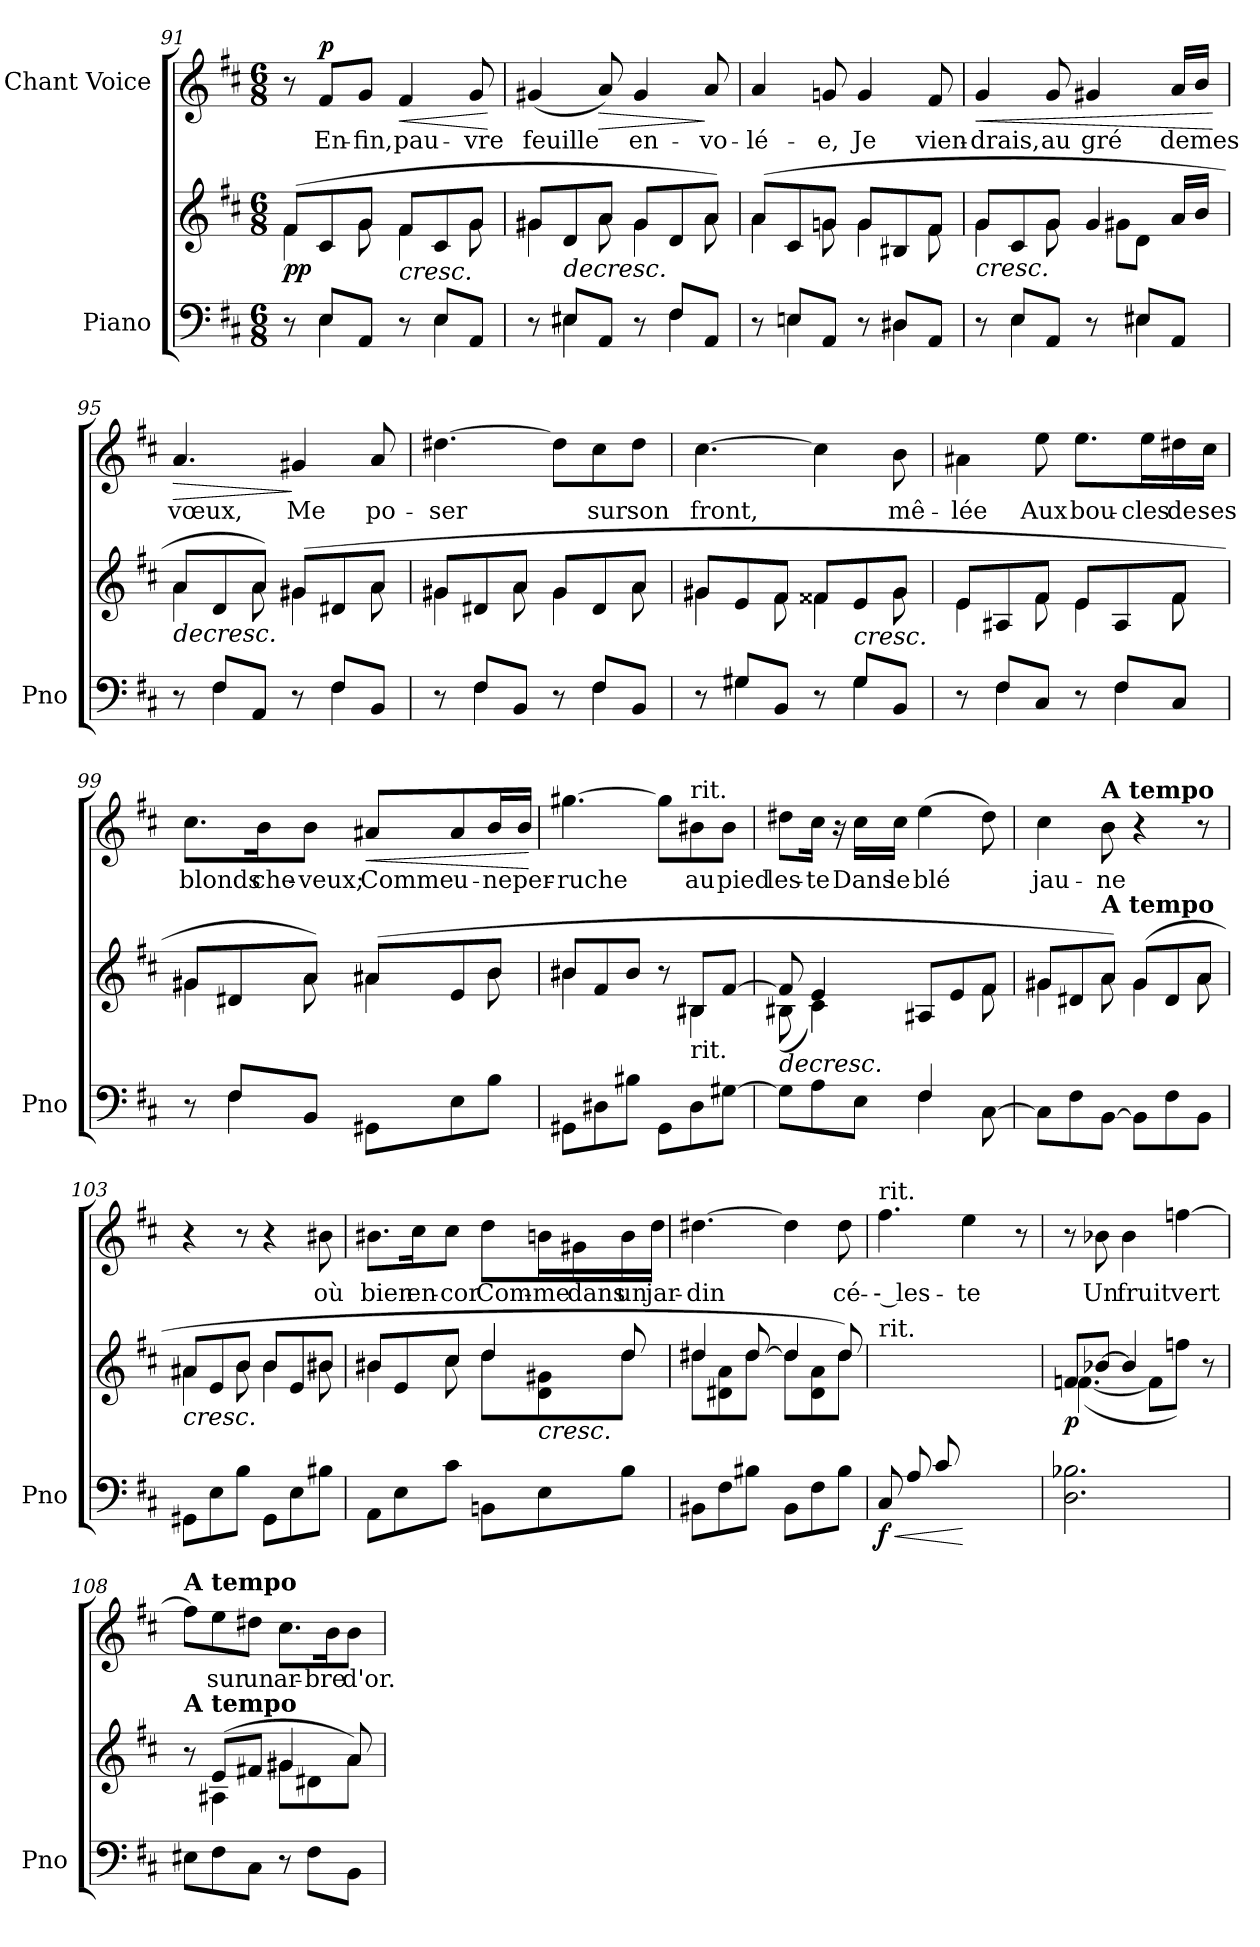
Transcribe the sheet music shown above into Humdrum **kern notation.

**kern	**kern	**dynam	**kern	**text	**dynam
*part2	*part2	*part2	*part1	*part1	*part1
*staff3	*staff2	*staff2/3	*staff1	*staff1	*staff1
*I"Piano	*	*	*I"Chant Voice	*	*
*I'Pno	*	*	*	*	*
*clefF4	*clefG2	*	*clefG2	*	*
*k[f#c#]	*k[f#c#]	*	*k[f#c#]	*	*
*M6/8	*M6/8	*	*M6/8	*	*
=91	=91	=91	=91	=91	=91
*^	*^	*	*	*	*
!	!	!	!	!LO:DY:b	!	!	!
8r	8ryy	(8f#/L	4f#\	pp	8r	.	.
!	!	!	!	!	!	!LO:LY:b	!LO:DY:a
8E/L	4E\	8c#/	.	.	8f#/L	En-	p
!	!	!	!	!	!	!LO:LY:b	!
8AA/J	.	8g/J	8g\	.	8g/J	-fin,	.
!	!	!	!	!LO:HP:b	!	!LO:LY:b	!LO:HP:b
8r	8ryy	8f#/L	4f#\	<	4f#/	pau-	<
8E/L	4E\	8c#/	.	.	.	.	.
!	!	!	!	!	!	!LO:LY:b	!
8AA/J	.	8g/J	8g\	.	8g/	-vre	.
*v	*v	*	*	*	*	*	*
*	*v	*v	*	*	*	*
.	.	.	.	.	[
=92	=92	=92	=92	=92	=92
*^	*^	*	*	*	*
!	!	!	!	!	!	!LO:LY:b	!
8r	8ryy	8g#X/L	4g#\	.	(4g#X/	feuille	.
!	!	!	!	!LO:HP:b	!	!	!
8E#X/L	4E#\	8d/	.	>	.	.	.
!	!	!	!	!	!	!	!LO:HP:b
8AA/J	.	8a/J	8a\	.	8a/)	.	>
!	!	!	!	!	!	!LO:LY:b	!
8r	8ryy	8g#/L	4g#\	.	4g#/	en-	.
8F#/L	4F#\	8d/	.	.	.	.	.
!	!	!	!	!	!	!LO:LY:b	!
8AA/J	.	8a/J)	8a\	[	8a/	-vo-	]
=93	=93	=93	=93	=93	=93	=93	=93
!	!	!	!	!	!	!LO:LY:b	!
8r	8ryy	(8a/L	4a\	.	4a/	-lé-	.
8En/L	4E\	8c#/	.	.	.	.	.
!	!	!	!	!	!	!LO:LY:b	!
8AA/J	.	8gn/J	8g\	.	8gn/	-e,	.
!	!	!	!	!	!	!LO:LY:b	!
8r	8ryy	8g/L	4g\	.	4g/	Je	.
8D#X/L	4D#\	8B#X/	.	.	.	.	.
!	!	!	!	!	!	!LO:LY:b	!
8AA/J	.	8f#/J	8f#\	.	8f#/	vien-	.
!!LO:LB:g=z
=94	=94	=94	=94	=94	=94	=94	=94
!	!	!	!	!LO:HP:b	!	!LO:LY:b	!LO:HP:b
8r	8ryy	8g/L	4g\	<	4g/	-drais,	<
8E/L	4E\	8c#/	.	.	.	.	.
!	!	!	!	!	!	!LO:LY:b	!
8AA/J	.	8g/J	8g\	.	8g/	au	.
!	!	!	!	!	!	!LO:LY:b	!
8r	8ryy	4g/	8g#X\L	]	4g#X/	gré	.
8E#X/L	4E#\	.	8d\J	.	.	.	.
!	!	!	!	!	!	!LO:LY:b	!
8AA/J	.	16a/LL	8ryy	.	16a/LL	de	.
!	!	!	!	!	!	!LO:LY:b	!
.	.	16b/JJ	.	.	16b/JJ	mes	.
*v	*v	*	*	*	*	*	*
*	*v	*v	*	*	*	*
.	.	.	.	.	[
!!LO:PB:g=z
=95	=95	=95	=95	=95	=95
*^	*	*	*	*	*
!	!	!	!LO:HP:b	!	!LO:LY:b	!LO:HP:b
*	*	*^	*	*	*	*
8r	8ryy	8a/L	4a\	>	4.a/	vœux,	>
8F#/L	4F#\	8d/	.	.	.	.	.
8AA/J	.	8a/J)	8a\	.	.	.	.
!	!	!	!	!	!	!LO:LY:b	!
8r	8ryy	(8g#X/L	4g#\	[	4g#X/	Me	]
8F#/L	4F#\	8d#X/	.	.	.	.	.
!	!	!	!	!	!	!LO:LY:b	!
8BB/J	.	8a/J	8a\	.	8a/	po-	.
=96	=96	=96	=96	=96	=96	=96	=96
!	!	!	!	!	!	!LO:LY:b	!
8r	8ryy	8g#X/L	4g#\	.	[4.dd#X\	-ser	.
8F#/L	4F#\	8d#X/	.	.	.	.	.
8BB/J	.	8a/J	8a\	.	.	.	.
8r	8ryy	8g#/L	4g#\	.	8dd#\L]	.	.
!	!	!	!	!	!	!LO:LY:b	!
8F#/L	4F#\	8d#/	.	.	8cc#\	sur	.
!	!	!	!	!	!	!LO:LY:b	!
8BB/J	.	8a/J	8a\	.	8dd#\J	son	.
=97	=97	=97	=97	=97	=97	=97	=97
!	!	!	!	!	!	!LO:LY:b	!
8r	8ryy	8g#X/L	4g#\	.	[4.cc#\	front,	.
8G#X/L	4G#\	8e/	.	.	.	.	.
8BB/J	.	8f#/J	8f#\	.	.	.	.
8r	8ryy	8f##X/L	4f##\	.	4cc#\]	.	.
!	!	!	!	!LO:HP:b	!	!	!
8G#/L	4G#\	8e/	.	<	.	.	.
!	!	!	!	!	!	!LO:LY:b	!
8BB/J	.	8g#/J	8g#\	.	8b\	mê-	.
=98	=98	=98	=98	=98	=98	=98	=98
!	!	!	!	!	!	!LO:LY:b	!
8r	8ryy	8e/L	4e\	.	4a#X\	-lée	.
8F#/L	4F#\	8A#X/	.	.	.	.	.
!	!	!	!	!	!	!LO:LY:b	!
8C#/J	.	8f#/J	8f#\	.	8ee\	Aux	.
!	!	!	!	!	!	!LO:LY:b	!
8r	8ryy	8e/L	4e\	.	8.ee\L	bou-	.
8F#/L	4F#\	8A#/	.	.	.	.	.
!	!	!	!	!	!	!LO:LY:b	!
.	.	.	.	.	16ee\L	-cles	.
!	!	!	!	!	!	!LO:LY:b	!
8C#/J	.	8f#/J	8f#\	.	16dd#X\	de	.
!	!	!	!	!	!	!LO:LY:b	!
.	.	.	.	.	16cc#\JJ	ses	.
!!LO:LB:g=z
=99	=99	=99	=99	=99	=99	=99	=99
!	!	!	!	!	!	!LO:LY:b	!
8r	8ryy	8g#X/L	4g#\	.	8.cc#\L	blonds	.
8F#/L	4F#\	8d#X/	.	.	.	.	.
!	!	!	!	!	!	!LO:LY:b	!
.	.	.	.	.	16b\K	che-	.
!	!	!	!	!	!	!LO:LY:b	!
8BB/J	.	8a/J)	8a\	.	8b\J	-veux;	.
!	!	!	!	!	!	!LO:LY:b	!LO:HP:b
8ryy	8GG#X\L	(8a#X/L	4a#\	.	8a#X/L	Comme	<
!	!	!	!	!	!	!LO:LY:b	!
4ryy	8E\	8e/	.	.	8a#/	u-	.
!	!	!	!	!	!	!LO:LY:b	!
.	8B\J	8b/J	8b\	.	16b/L	-ne	.
!	!	!	!	!	!	!LO:LY:b	!
.	.	.	.	.	16b/JJ	per-	.
*v	*v	*	*	*	*	*	*
*	*v	*v	*	*	*	*
.	.	]	.	.	[
=100	=100	=100	=100	=100	=100
*	*^	*	*	*	*
!	!	!	!	!	!LO:LY:b	!
8GG#X\L	8b#X/L	4b#\	.	[4.gg#X\	-ruche	.
8D#X\	8f#/	.	.	.	.	.
8B#X\J	8b#/J	8ryy	.	.	.	.
8GG#\L	8r	8ryy	.	8gg#\L]	.	.
!	!	!	!	!LO:TX:a:t=rit.	!	!
!	!LO:TX:b:t=rit.	!	!	!	!	!
!	!	!	!	!	!LO:LY:b	!
8D#\	8B#X/L	4B#\	.	8b#X\	au	.
!	!	!	!	!	!LO:LY:b	!
[>8G#X\J	[8f#/J	.	.	8b#\J	pied	.
=101	=101	=101	=101	=101	=101	=101
*^	*	*	*	*	*	*
!	!	!	!	!LO:HP:b	!	!LO:LY:b	!
8G#\L]	4.ryy	8f#/]	(8B#X\	>	8dd#X\L	les-	.
!	!	!	!	!	!	!LO:LY:b	!
8A\	.	4e/	4c#\)	.	16cc#\Jk	-te	.
.	.	.	.	.	16r	.	.
!	!	!	!	!	!	!LO:LY:b	!
8E\J	.	.	.	.	16cc#\LL	Dans	.
!	!	!	!	!	!	!LO:LY:b	!
.	.	.	.	.	16cc#\JJ	le	.
!	!	!	!	!	!	!LO:LY:b	!
4F#/	4F#\	8A#X/L	4ryy	.	(4ee\	blé	.
.	.	8e/	.	.	.	.	.
[>8C#\	8ryy	8f#/J	8f#\	.	8dd#\)	.	.
!!LO:PB:g=z
=102	=102	=102	=102	=102	=102	=102	=102
!	!	!	!	!	!	!LO:LY:b	!
*v	*v	*	*	*	*	*	*
8C#\L]	8g#X/L	4g#\	.	4cc#\	jau-	.
8F#\	8d#X/	.	.	.	.	.
!	!	!	!	!LO:TX:a:B:t=A tempo	!	!
!	!LO:TX:a:B:t=A tempo	!	!	!	!	!
!	!	!	!	!	!LO:LY:b	!
[8BB\J	8a/J)	8a\	.	8b\	-ne	.
8BB\L]	(8g#/L	4g#\	[	4r	.	.
8F#\	8d#/	.	.	.	.	.
8BB\J	8a/J	8a\	.	8r	.	.
=103	=103	=103	=103	=103	=103	=103
!	!	!	!LO:HP:b	!	!	!
8GG#X\L	8a#X/L	4a#\	<	4r	.	.
8E\	8e/	.	.	.	.	.
8B\J	8b/J	8b\	.	8r	.	.
8GG#\L	8b/L	4b\	.	4r	.	.
8E\	8e/	.	.	.	.	.
!	!	!	!	!	!LO:LY:b	!
8B#X\J	8b#X/J	8b#\	.	8b#X\	où	.
=104	=104	=104	=104	=104	=104	=104
!	!	!	!	!	!LO:LY:b	!
8AA\L	8b#X/L	4b#\	.	8.b#X\L	bien	.
8E\	8e/	.	.	.	.	.
!	!	!	!	!	!LO:LY:b	!
.	.	.	.	16cc#\K	en-	.
!	!	!	!	!	!LO:LY:b	!
8c#\J	8cc#/J	8cc#\	.	8cc#\J	-cor	.
!	!	!	!	!	!LO:LY:b	!
8BBn\L	4dd/	8dd\L	]	8dd\L	Com-	.
!	!	!LO:TX:b:i:t=cresc.	!	!	!	!
!	!	!	!	!	!LO:LY:b	!
8E\	.	8d\ 8g#X\	.	16bn\L	-me	.
!	!	!	!	!	!LO:LY:b	!
.	.	.	.	16g#X\	dans	.
!	!	!	!	!	!LO:LY:b	!
8B\J	8dd/	8dd\J	.	16b\	un	.
!	!	!	!	!	!LO:LY:b	!
.	.	.	.	16dd\JJ	jar-	.
=105	=105	=105	=105	=105	=105	=105
!	!	!	!	!	!LO:LY:b	!
8BB#X\L	4dd#X/	8dd#\L	.	[4.dd#X\	-din	.
8F#\	.	8d#X\ 8a\	.	.	.	.
8B#X\J	[8dd#/	8dd#\J	.	.	.	.
8BB#\L	4dd#/]	8dd#\L	.	4dd#\]	.	.
8F#\	.	8d#\ 8a\	.	.	.	.
!	!	!	!	!	!LO:LY:b	!
8B#\J	8dd#/)	8dd#\J	.	8dd#\	cé-	.
!!LO:LB:g=z
=106	=106	=106	=106	=106	=106	=106
!	!	!	!	!LO:TX:a:t=rit.	!	!
!	!LO:TX:a:t=rit.	!	!	!	!	!
!	!	!	!LO:HP:b=2	!	!LO:LY:b	!
!	!	!	!LO:DY:n=1:b=2	!	!	!
(8C#/L	2.ryy	4.ryy	< f	4.ff#\	-- les-	.
8A/	.	.	.	.	.	.
8c#/	.	.	.	.	.	.
!	!	!	!	!	!LO:LY:b	!
4.ryy	.	8e\	[	4ee\	-te	.
.	.	8a\	.	.	.	.
.	.	8ee\J)	.	8r	.	.
*	*v	*v	*	*	*	*
.	.	[	.	.	.
=107	=107	=107	=107	=107	=107
*	*^	*	*	*	*
!	!	!	!LO:DY:b	!	!	!
2.D\ 2.B-X\	8fn/L	(>[4.f\	p	8r	.	.
!	!	!	!	!	!LO:LY:b	!
.	[<8b-X/J	.	.	8b-X\	Un	.
!	!	!	!	!	!LO:LY:b	!
.	4b-/]	.	.	4b-\	fruit	.
.	.	8f\L]	.	.	.	.
!	!	!	!	!	!LO:LY:b	!
.	4ryy	8ffn\J)	.	[4ffn\	vert	.
.	.	8r	.	.	.	.
=108	=108	=108	=108	=108	=108	=108
!	!	!	!	!LO:TX:a:B:t=A tempo	!	!
!	!LO:TX:a:B:t=A tempo	!	!	!	!	!
8E#X\L	8r	8ryy	.	8ff\L]	.	.
!	!	!	!	!	!LO:LY:b	!
8F#\	(8e/L	4A#X\	.	8ee\	sur	.
!	!	!	!	!	!LO:LY:b	!
8C#\J	8f#X/J	.	.	8dd#X\J	un	.
!	!	!	!	!	!LO:LY:b	!
8r	4g#X/	8g#\L	.	8.cc#\L	ar-	.
8F#\L	.	8d#X\	.	.	.	.
!	!	!	!	!	!LO:LY:b	!
.	.	.	.	16b\K	-bre	.
!	!	!	!	!	!LO:LY:b	!
8BB\J	8a/)	8a\J	.	8b\J	d'or.	.
*	*v	*v	*	*	*	*
=	=	=	=	=	=
*-	*-	*-	*-	*-	*-
